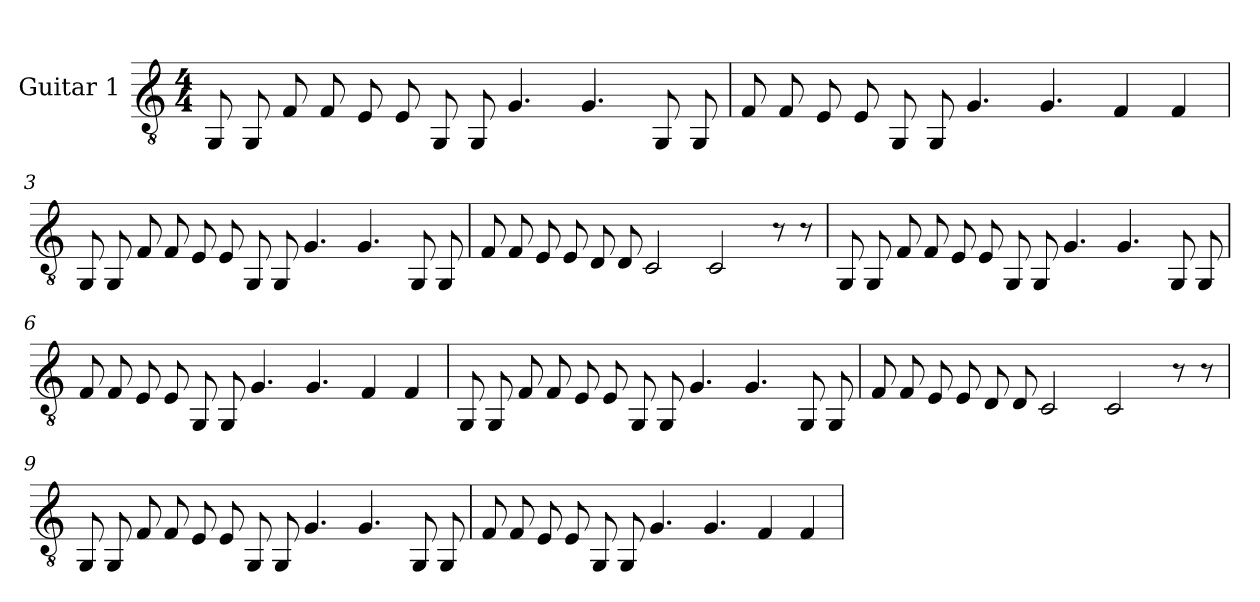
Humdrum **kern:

**kern
*part1
*staff1
*I"Guitar 1
*stria6
*clefGv2
*k[]
*M4/4
*MM190
=1
8GG
8GG
8F
8F
8E
8E
8GG
8GG
4.G
4.G
8GG
8GG
=2
8F
8F
8E
8E
8GG
8GG
4.G
4.G
4F
4F
=3
8GG
8GG
8F
8F
8E
8E
8GG
8GG
4.G
4.G
8GG
8GG
=4
8F
8F
8E
8E
8D
8D
2C
2C
8r
8r
=5
8GG
8GG
8F
8F
8E
8E
8GG
8GG
4.G
4.G
8GG
8GG
=6
8F
8F
8E
8E
8GG
8GG
4.G
4.G
4F
4F
=7
8GG
8GG
8F
8F
8E
8E
8GG
8GG
4.G
4.G
8GG
8GG
=8
8F
8F
8E
8E
8D
8D
2C
2C
8r
8r
=9
8GG
8GG
8F
8F
8E
8E
8GG
8GG
4.G
4.G
8GG
8GG
=10
8F
8F
8E
8E
8GG
8GG
4.G
4.G
4F
4F
=
*-
